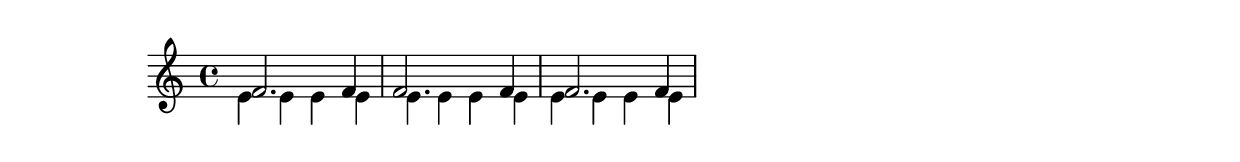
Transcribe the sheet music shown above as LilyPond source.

%% DO NOT EDIT this file manually; it is automatically
%% generated from LSR http://lsr.dsi.unimi.it
%% Make any changes in LSR itself, or in Documentation/snippets/new/ ,
%% and then run scripts/auxiliar/makelsr.py
%%
%% This file is in the public domain.
\version "2.17.20"

\header {
  lsrtags = "rhythms, simultaneous-notes, tweaks-and-overrides"

  texidoc = "
When a dotted note in the upper voice is moved to avoid a collision
with a note in another voice, the default is to move the upper note to
the right.  This behaviour can be over-ridden by using the
@code{prefer-dotted-right} property of @code{NoteCollision}.

"
  doctitle = "Moving dotted notes in polyphony"
} % begin verbatim


\new Staff \relative c' <<
  { f2. f4
    \override Staff.NoteCollision.prefer-dotted-right = ##f
    f2. f4
    \override Staff.NoteCollision.prefer-dotted-right = ##t
    f2. f4
  }
  \\
  { e4 e e e e e e e e e e e}
>>
